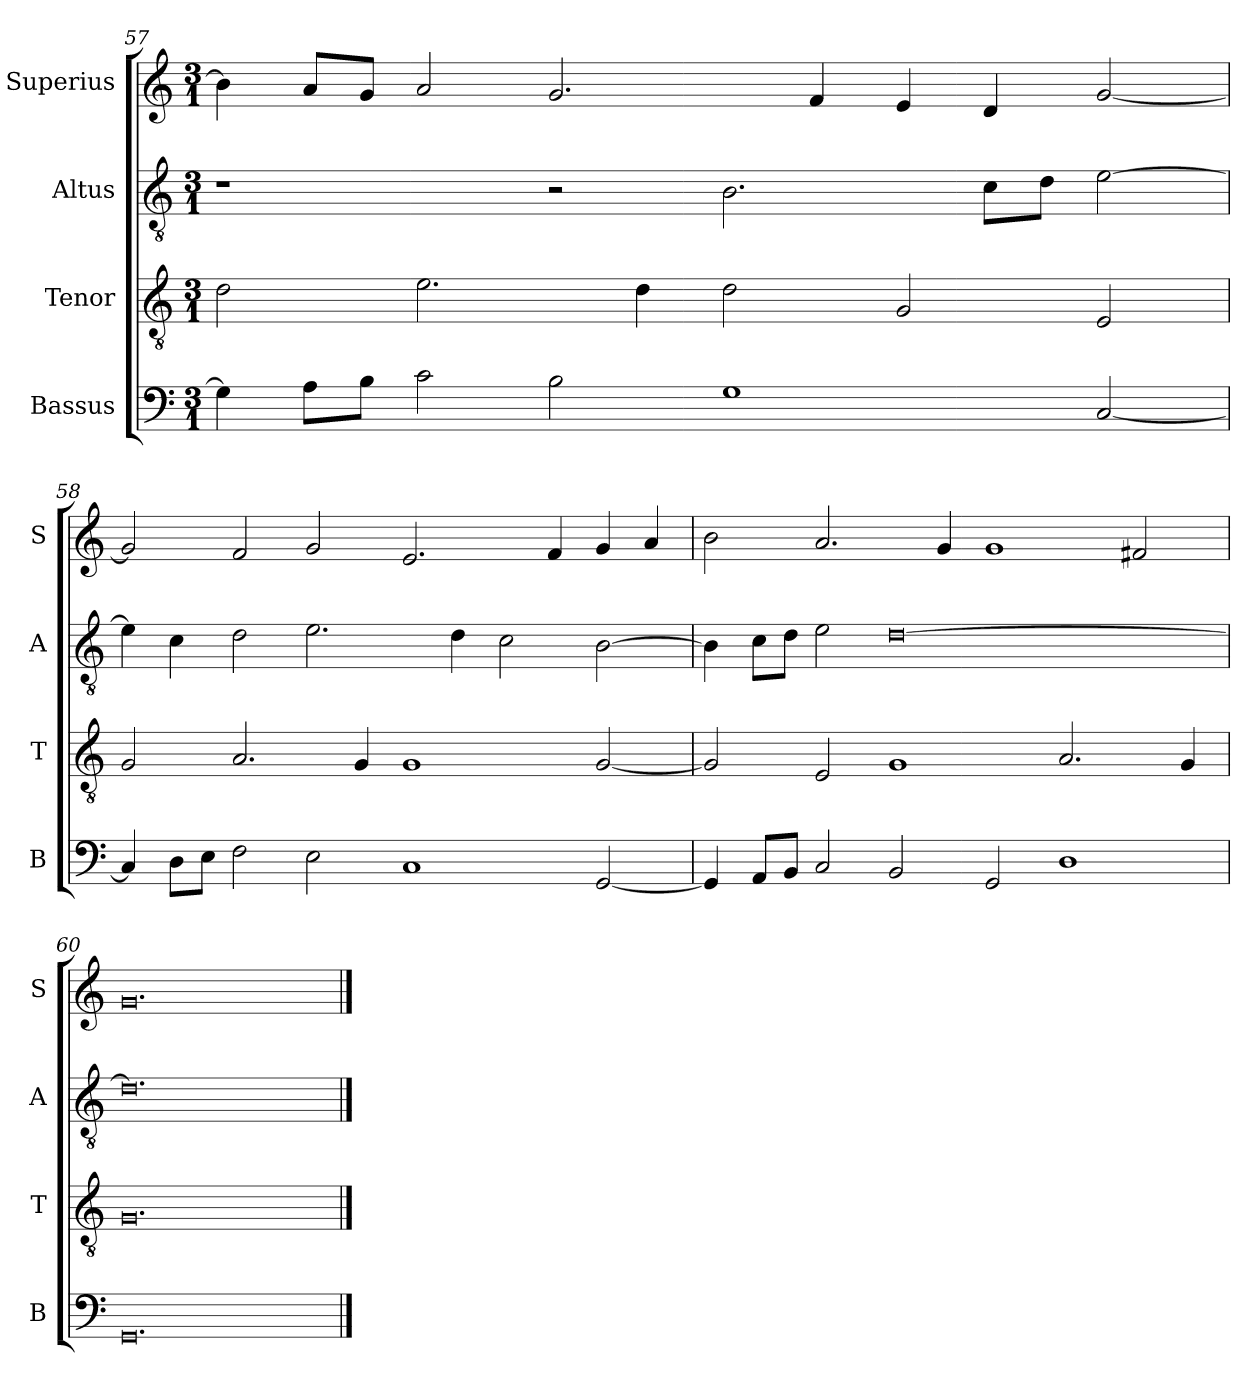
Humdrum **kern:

**kern	**kern	**kern	**kern
*part4	*part3	*part2	*part1
*staff4	*staff3	*staff2	*staff1
*I"Bassus	*I"Tenor	*I"Altus	*I"Superius
*I'B	*I'T	*I'A	*I'S
*clefF4	*clefGv2	*clefGv2	*clefG2
*k[]	*k[]	*k[]	*k[]
*M3/1	*M3/1	*M3/1	*M3/1
=57	=57	=57	=57
4G\]	2d\	1r	4b\]
8A\L	.	.	8a/L
8B\J	.	.	8g/J
2c\	2.e\	.	2a/
2B\	.	2r	2.g/
.	4d\	.	.
1G	2d\	2.B\	.
.	.	.	4f/
.	2G/	.	4e/
.	.	8c\L	4d/
.	.	8d\J	.
[2C/	2E/	[2e\	[2g/
=58	=58	=58	=58
4C/]	2G/	4e\]	2g/]
8D\L	.	4c\	.
8E\J	.	.	.
2F\	2.A/	2d\	2f/
2E\	.	2.e\	2g/
.	4G/	.	.
1C	1G	.	2.e/
.	.	4d\	.
.	.	2c\	.
.	.	.	4f/
[2GG/	[2G/	[2B\	4g/
.	.	.	4a/
=59	=59	=59	=59
4GG/]	2G/]	4B\]	2b\
8AA/L	.	8c\L	.
8BB/J	.	8d\J	.
2C/	2E/	2e\	2.a/
2BB/	1G	[0d	.
.	.	.	4g/
2GG/	.	.	1g
1D	2.A/	.	.
.	.	.	2f#X/
.	4G/	.	.
=60	=60	=60	=60
0.GG	0.G	0.d]	0.g
==	==	==	==
*-	*-	*-	*-
